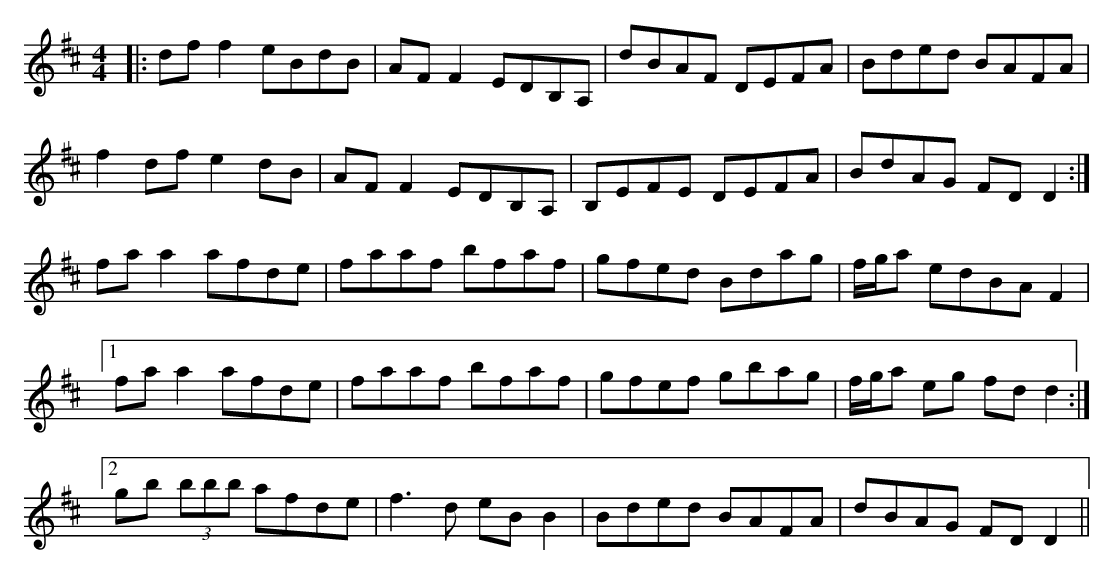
X:1
M:4/4
K:D
|:df f2 eBdB|AF F2 EDB,A,|dBAF DEFA|Bded BAFA|
f2 df e2 dB|AF F2 EDB,A,|B,EFE DEFA|BdAG FDD2:|
faa2 afde|faaf bfaf|gfed Bdag|f/g/a edBA F2|
[1 faa2 afde|faaf bfaf|gfef gbag|f/g/a eg fdd2:|
[2 gb (3bbb afde|f3d eB B2|Bded BAFA|dBAG FD D2||
